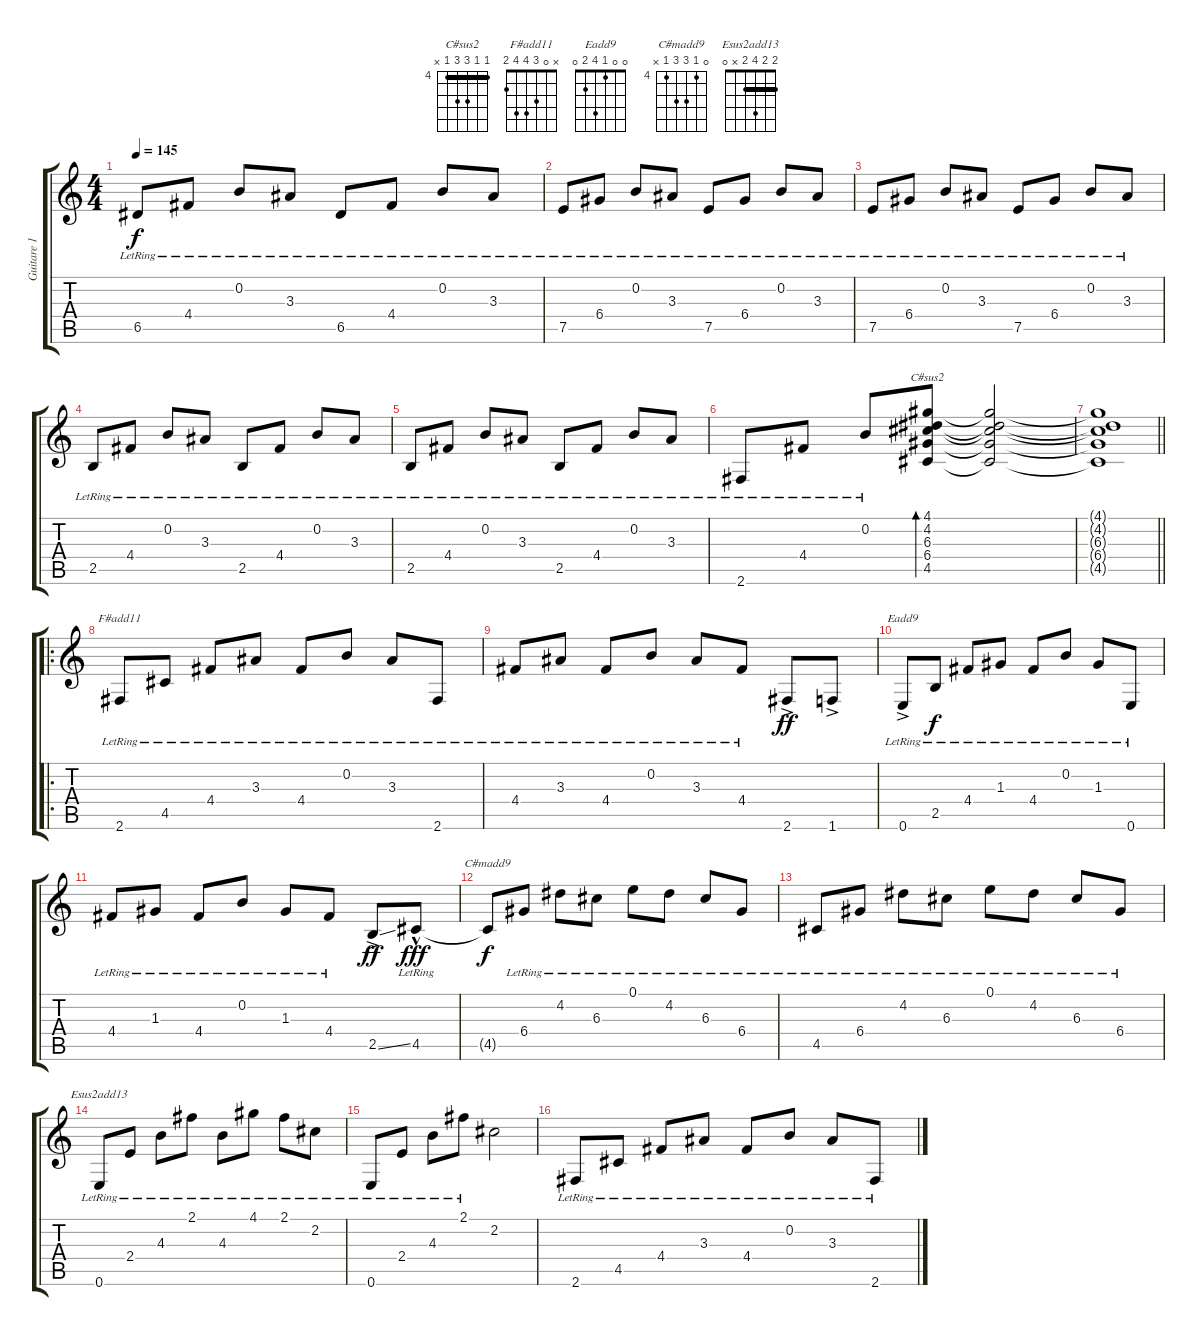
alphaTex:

\track ("Guitare 1" "Guitare 1") {instrument acousticguitarnylon}
\staff {score tabs}
\tuning (E4 B3 G3 D3 A2 E2) {hide}
\chord ("C#sus2" 4 4 6 6 4 x) {firstfret 4 barre 4}
\chord ("F#add11" x 0 3 4 4 2)
\chord ("Eadd9" 0 0 1 4 2 0)
\chord ("C#madd9" 0 4 6 6 4 x) {firstfret 4}
\chord ("Esus2add13" 2 2 4 2 x 0) {barre 2}
\ts (4 4)
\tempo 145
\clef g2
\ks c
6.5{lr}.8{dy f} 4.4{lr}.8 0.2{lr}.8 3.3{lr}.8 6.5{lr}.8 4.4{lr}.8 0.2{lr}.8 3.3{lr}.8 |
7.5{lr}.8 6.4{lr}.8 0.2{lr}.8 3.3{lr}.8 7.5{lr}.8 6.4{lr}.8 0.2{lr}.8 3.3{lr}.8 |
7.5{lr}.8 6.4{lr}.8 0.2{lr}.8 3.3{lr}.8 7.5{lr}.8 6.4{lr}.8 0.2{lr}.8 3.3{lr}.8 |
2.5{lr}.8 4.4{lr}.8 0.2{lr}.8 3.3{lr}.8 2.5{lr}.8 4.4{lr}.8 0.2{lr}.8 3.3{lr}.8 |
2.5{lr}.8 4.4{lr}.8 0.2{lr}.8 3.3{lr}.8 2.5{lr}.8 4.4{lr}.8 0.2{lr}.8 3.3{lr}.8 |
2.6{lr}.8 4.4{lr}.8 0.2{lr}.8 (4.1 4.2 6.3 6.4 4.5).8{bd 60 ch "C#sus2"} (4.1{t} 4.2{t} 6.3{t} 6.4{t} 4.5{t}).2 |
\barLineRight lightlight
(4.1{t} 4.2{t} 6.3{t} 6.4{t} 4.5{t}).1 |
\ro
2.6{lr}.8{ch "F#add11"} 4.5{lr}.8 4.4{lr}.8 3.3{lr}.8 4.4{lr}.8 0.2{lr}.8 3.3{lr}.8 2.6{lr}.8 |
4.4{lr}.8 3.3{lr}.8 4.4{lr}.8 0.2{lr}.8 3.3{lr}.8 4.4{lr}.8 2.6{ac}.8{dy ff} 1.6{ac}.8 |
0.6{ac lr}.8{ch "Eadd9"} 2.5{lr}.8{dy f} 4.4{lr}.8 1.3{lr}.8 4.4{lr}.8 0.2{lr}.8 1.3{lr}.8 0.6{lr}.8 |
4.4{lr}.8 1.3{lr}.8 4.4{lr}.8 0.2{lr}.8 1.3{lr}.8 4.4{lr}.8 2.5{ss ac}.8{dy ff} 4.5{hac lr}.8{dy fff} |
4.5{t}.8{ch "C#madd9" dy f} 6.4{lr}.8 4.2{lr}.8 6.3{lr}.8 0.1{lr}.8 4.2{lr}.8 6.3{lr}.8 6.4{lr}.8 |
4.5{lr}.8 6.4{lr}.8 4.2{lr}.8 6.3{lr}.8 0.1{lr}.8 4.2{lr}.8 6.3{lr}.8 6.4{lr}.8 |
0.6{lr}.8{ch "Esus2add13"} 2.4{lr}.8 4.3{lr}.8 2.1{lr}.8 4.3{lr}.8 4.1{lr}.8 2.1{lr}.8 2.2{lr}.8 |
0.6{lr}.8 2.4{lr}.8 4.3{lr}.8 2.1{lr}.8 2.2.2 |
2.6{lr}.8 4.5{lr}.8 4.4{lr}.8 3.3{lr}.8 4.4{lr}.8 0.2{lr}.8 3.3{lr}.8 2.6{lr}.8
